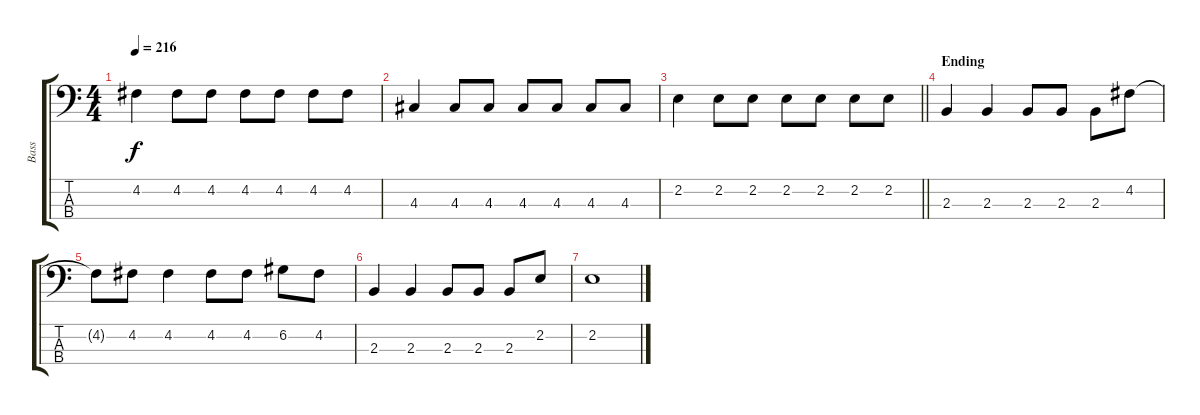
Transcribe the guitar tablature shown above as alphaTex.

\track ("Bass" "Bass") {instrument slapbass2}
\staff {score tabs}
\tuning (G2 D2 A1 E1) {hide}
\ts (4 4)
\tempo 216
\clef f4
\ks c
4.2.4{dy f} 4.2.8 4.2.8 4.2.8 4.2.8 4.2.8 4.2.8 |
4.3.4 4.3.8 4.3.8 4.3.8 4.3.8 4.3.8 4.3.8 |
\barLineRight lightlight
2.2.4 2.2.8 2.2.8 2.2.8 2.2.8 2.2.8 2.2.8 |
\section ("" "Ending")
2.3.4 2.3.4 2.3.8 2.3.8 2.3.8 4.2.8 |
4.2{t}.8 4.2.8 4.2.4 4.2.8 4.2.8 6.2.8 4.2.8 |
2.3.4 2.3.4 2.3.8 2.3.8 2.3.8 2.2.8 |
2.2.1
